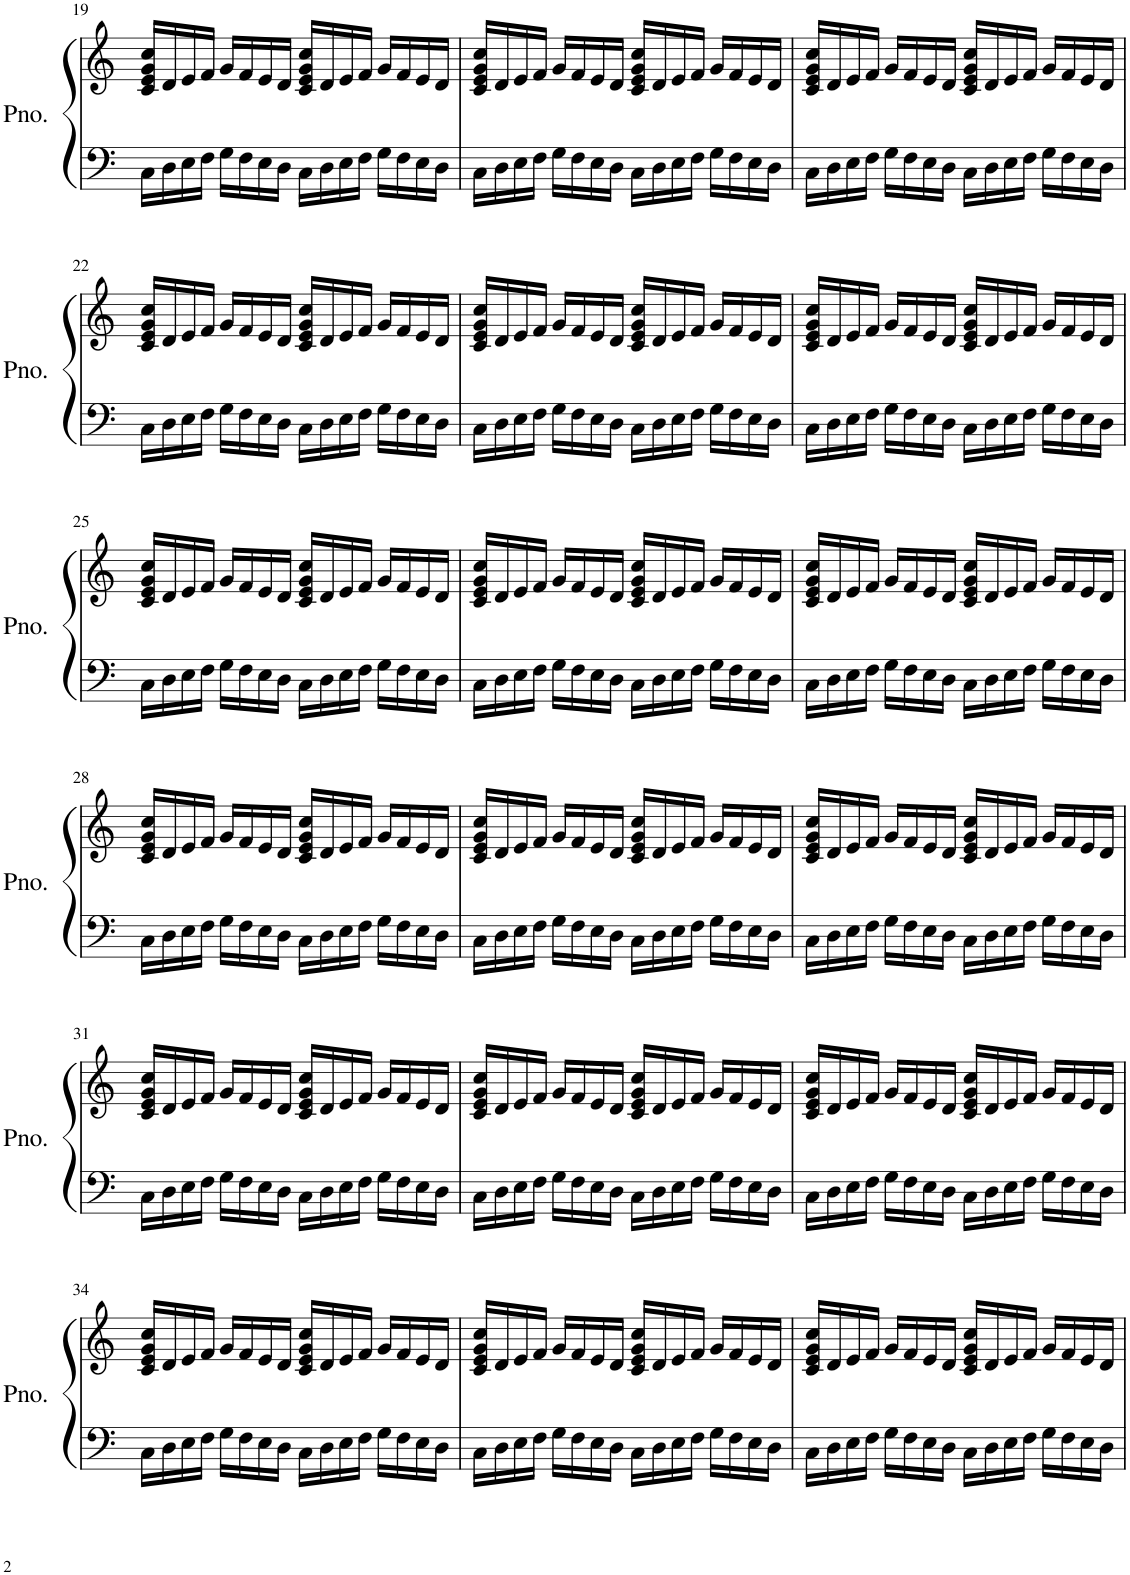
**kern	**kern
*part1	*part1
*staff2	*staff1
*I"Piano	*
*I'Pno.	*
!!LO:PB:g=z
*clefF4	*clefG2
*k[]	*k[]
*M4/4	*M4/4
=19	=19
16C\LL	16c/ 16e/ 16g/ 16cc/LL
16D\	16d/
16E\	16e/
16F\JJ	16f/JJ
16G\LL	16g/LL
16F\	16f/
16E\	16e/
16D\JJ	16d/JJ
16C\LL	16c/ 16e/ 16g/ 16cc/LL
16D\	16d/
16E\	16e/
16F\JJ	16f/JJ
16G\LL	16g/LL
16F\	16f/
16E\	16e/
16D\JJ	16d/JJ
=20	=20
16C\LL	16c/ 16e/ 16g/ 16cc/LL
16D\	16d/
16E\	16e/
16F\JJ	16f/JJ
16G\LL	16g/LL
16F\	16f/
16E\	16e/
16D\JJ	16d/JJ
16C\LL	16c/ 16e/ 16g/ 16cc/LL
16D\	16d/
16E\	16e/
16F\JJ	16f/JJ
16G\LL	16g/LL
16F\	16f/
16E\	16e/
16D\JJ	16d/JJ
=21	=21
16C\LL	16c/ 16e/ 16g/ 16cc/LL
16D\	16d/
16E\	16e/
16F\JJ	16f/JJ
16G\LL	16g/LL
16F\	16f/
16E\	16e/
16D\JJ	16d/JJ
16C\LL	16c/ 16e/ 16g/ 16cc/LL
16D\	16d/
16E\	16e/
16F\JJ	16f/JJ
16G\LL	16g/LL
16F\	16f/
16E\	16e/
16D\JJ	16d/JJ
!!LO:LB:g=z
=22	=22
16C\LL	16c/ 16e/ 16g/ 16cc/LL
16D\	16d/
16E\	16e/
16F\JJ	16f/JJ
16G\LL	16g/LL
16F\	16f/
16E\	16e/
16D\JJ	16d/JJ
16C\LL	16c/ 16e/ 16g/ 16cc/LL
16D\	16d/
16E\	16e/
16F\JJ	16f/JJ
16G\LL	16g/LL
16F\	16f/
16E\	16e/
16D\JJ	16d/JJ
=23	=23
16C\LL	16c/ 16e/ 16g/ 16cc/LL
16D\	16d/
16E\	16e/
16F\JJ	16f/JJ
16G\LL	16g/LL
16F\	16f/
16E\	16e/
16D\JJ	16d/JJ
16C\LL	16c/ 16e/ 16g/ 16cc/LL
16D\	16d/
16E\	16e/
16F\JJ	16f/JJ
16G\LL	16g/LL
16F\	16f/
16E\	16e/
16D\JJ	16d/JJ
=24	=24
16C\LL	16c/ 16e/ 16g/ 16cc/LL
16D\	16d/
16E\	16e/
16F\JJ	16f/JJ
16G\LL	16g/LL
16F\	16f/
16E\	16e/
16D\JJ	16d/JJ
16C\LL	16c/ 16e/ 16g/ 16cc/LL
16D\	16d/
16E\	16e/
16F\JJ	16f/JJ
16G\LL	16g/LL
16F\	16f/
16E\	16e/
16D\JJ	16d/JJ
!!LO:LB:g=z
=25	=25
16C\LL	16c/ 16e/ 16g/ 16cc/LL
16D\	16d/
16E\	16e/
16F\JJ	16f/JJ
16G\LL	16g/LL
16F\	16f/
16E\	16e/
16D\JJ	16d/JJ
16C\LL	16c/ 16e/ 16g/ 16cc/LL
16D\	16d/
16E\	16e/
16F\JJ	16f/JJ
16G\LL	16g/LL
16F\	16f/
16E\	16e/
16D\JJ	16d/JJ
=26	=26
16C\LL	16c/ 16e/ 16g/ 16cc/LL
16D\	16d/
16E\	16e/
16F\JJ	16f/JJ
16G\LL	16g/LL
16F\	16f/
16E\	16e/
16D\JJ	16d/JJ
16C\LL	16c/ 16e/ 16g/ 16cc/LL
16D\	16d/
16E\	16e/
16F\JJ	16f/JJ
16G\LL	16g/LL
16F\	16f/
16E\	16e/
16D\JJ	16d/JJ
=27	=27
16C\LL	16c/ 16e/ 16g/ 16cc/LL
16D\	16d/
16E\	16e/
16F\JJ	16f/JJ
16G\LL	16g/LL
16F\	16f/
16E\	16e/
16D\JJ	16d/JJ
16C\LL	16c/ 16e/ 16g/ 16cc/LL
16D\	16d/
16E\	16e/
16F\JJ	16f/JJ
16G\LL	16g/LL
16F\	16f/
16E\	16e/
16D\JJ	16d/JJ
!!LO:LB:g=z
=28	=28
16C\LL	16c/ 16e/ 16g/ 16cc/LL
16D\	16d/
16E\	16e/
16F\JJ	16f/JJ
16G\LL	16g/LL
16F\	16f/
16E\	16e/
16D\JJ	16d/JJ
16C\LL	16c/ 16e/ 16g/ 16cc/LL
16D\	16d/
16E\	16e/
16F\JJ	16f/JJ
16G\LL	16g/LL
16F\	16f/
16E\	16e/
16D\JJ	16d/JJ
=29	=29
16C\LL	16c/ 16e/ 16g/ 16cc/LL
16D\	16d/
16E\	16e/
16F\JJ	16f/JJ
16G\LL	16g/LL
16F\	16f/
16E\	16e/
16D\JJ	16d/JJ
16C\LL	16c/ 16e/ 16g/ 16cc/LL
16D\	16d/
16E\	16e/
16F\JJ	16f/JJ
16G\LL	16g/LL
16F\	16f/
16E\	16e/
16D\JJ	16d/JJ
=30	=30
16C\LL	16c/ 16e/ 16g/ 16cc/LL
16D\	16d/
16E\	16e/
16F\JJ	16f/JJ
16G\LL	16g/LL
16F\	16f/
16E\	16e/
16D\JJ	16d/JJ
16C\LL	16c/ 16e/ 16g/ 16cc/LL
16D\	16d/
16E\	16e/
16F\JJ	16f/JJ
16G\LL	16g/LL
16F\	16f/
16E\	16e/
16D\JJ	16d/JJ
!!LO:LB:g=z
=31	=31
16C\LL	16c/ 16e/ 16g/ 16cc/LL
16D\	16d/
16E\	16e/
16F\JJ	16f/JJ
16G\LL	16g/LL
16F\	16f/
16E\	16e/
16D\JJ	16d/JJ
16C\LL	16c/ 16e/ 16g/ 16cc/LL
16D\	16d/
16E\	16e/
16F\JJ	16f/JJ
16G\LL	16g/LL
16F\	16f/
16E\	16e/
16D\JJ	16d/JJ
=32	=32
16C\LL	16c/ 16e/ 16g/ 16cc/LL
16D\	16d/
16E\	16e/
16F\JJ	16f/JJ
16G\LL	16g/LL
16F\	16f/
16E\	16e/
16D\JJ	16d/JJ
16C\LL	16c/ 16e/ 16g/ 16cc/LL
16D\	16d/
16E\	16e/
16F\JJ	16f/JJ
16G\LL	16g/LL
16F\	16f/
16E\	16e/
16D\JJ	16d/JJ
=33	=33
16C\LL	16c/ 16e/ 16g/ 16cc/LL
16D\	16d/
16E\	16e/
16F\JJ	16f/JJ
16G\LL	16g/LL
16F\	16f/
16E\	16e/
16D\JJ	16d/JJ
16C\LL	16c/ 16e/ 16g/ 16cc/LL
16D\	16d/
16E\	16e/
16F\JJ	16f/JJ
16G\LL	16g/LL
16F\	16f/
16E\	16e/
16D\JJ	16d/JJ
!!LO:LB:g=z
=34	=34
16C\LL	16c/ 16e/ 16g/ 16cc/LL
16D\	16d/
16E\	16e/
16F\JJ	16f/JJ
16G\LL	16g/LL
16F\	16f/
16E\	16e/
16D\JJ	16d/JJ
16C\LL	16c/ 16e/ 16g/ 16cc/LL
16D\	16d/
16E\	16e/
16F\JJ	16f/JJ
16G\LL	16g/LL
16F\	16f/
16E\	16e/
16D\JJ	16d/JJ
=35	=35
16C\LL	16c/ 16e/ 16g/ 16cc/LL
16D\	16d/
16E\	16e/
16F\JJ	16f/JJ
16G\LL	16g/LL
16F\	16f/
16E\	16e/
16D\JJ	16d/JJ
16C\LL	16c/ 16e/ 16g/ 16cc/LL
16D\	16d/
16E\	16e/
16F\JJ	16f/JJ
16G\LL	16g/LL
16F\	16f/
16E\	16e/
16D\JJ	16d/JJ
=36	=36
16C\LL	16c/ 16e/ 16g/ 16cc/LL
16D\	16d/
16E\	16e/
16F\JJ	16f/JJ
16G\LL	16g/LL
16F\	16f/
16E\	16e/
16D\JJ	16d/JJ
16C\LL	16c/ 16e/ 16g/ 16cc/LL
16D\	16d/
16E\	16e/
16F\JJ	16f/JJ
16G\LL	16g/LL
16F\	16f/
16E\	16e/
16D\JJ	16d/JJ
=	=
*-	*-
